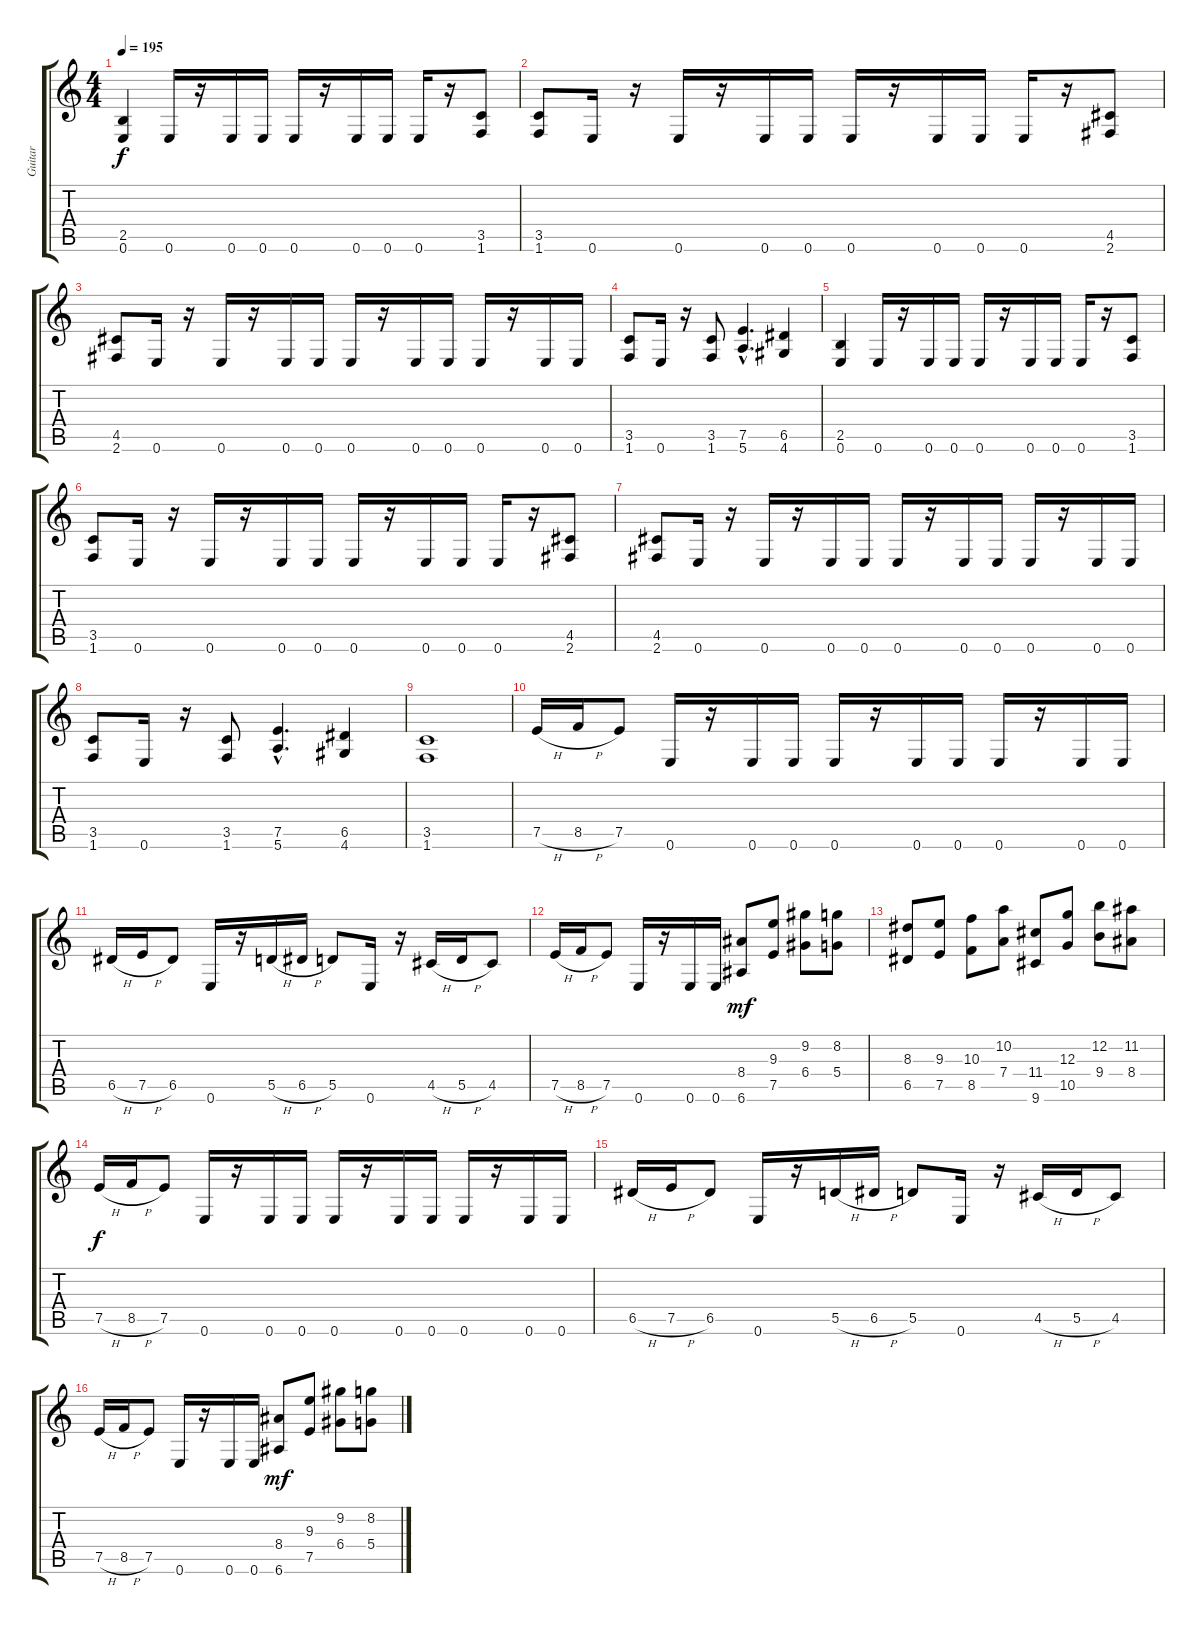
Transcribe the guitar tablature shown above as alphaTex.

\track ("Guitar" "Guitar") {instrument overdrivenguitar}
\staff {score tabs}
\tuning (E4 B3 G3 D3 A2 E2) {hide}
\ts (4 4)
\tempo 195
\clef g2
\ks c
(2.5 0.6).4{dy f instrument overdrivenguitar} 0.6.16 r.16 0.6.16 0.6.16 0.6.16 r.16 0.6.16 0.6.16 0.6.16 r.16 (3.5 1.6).8 |
(3.5 1.6).8 0.6.16 r.16 0.6.16 r.16 0.6.16 0.6.16 0.6.16 r.16 0.6.16 0.6.16 0.6.16 r.16 (4.5 2.6).8 |
(4.5 2.6).8 0.6.16 r.16 0.6.16 r.16 0.6.16 0.6.16 0.6.16 r.16 0.6.16 0.6.16 0.6.16 r.16 0.6.16 0.6.16 |
(3.5 1.6).8 0.6.16 r.16 (3.5 1.6).8 (7.5{hac} 5.6{hac}).4{d} (6.5 4.6).4 |
(2.5 0.6).4 0.6.16 r.16 0.6.16 0.6.16 0.6.16 r.16 0.6.16 0.6.16 0.6.16 r.16 (3.5 1.6).8 |
(3.5 1.6).8 0.6.16 r.16 0.6.16 r.16 0.6.16 0.6.16 0.6.16 r.16 0.6.16 0.6.16 0.6.16 r.16 (4.5 2.6).8 |
(4.5 2.6).8 0.6.16 r.16 0.6.16 r.16 0.6.16 0.6.16 0.6.16 r.16 0.6.16 0.6.16 0.6.16 r.16 0.6.16 0.6.16 |
(3.5 1.6).8 0.6.16 r.16 (3.5 1.6).8 (7.5{hac} 5.6{hac}).4{d} (6.5 4.6).4 |
(3.5 1.6).1 |
7.5{h}.16 8.5{h}.16 7.5.8 0.6.16 r.16 0.6.16 0.6.16 0.6.16 r.16 0.6.16 0.6.16 0.6.16 r.16 0.6.16 0.6.16 |
6.5{h}.16 7.5{h}.16 6.5.8 0.6.16 r.16 5.5{h}.16 6.5{h}.16 5.5.8 0.6.16 r.16 4.5{h}.16 5.5{h}.16 4.5.8 |
7.5{h}.16 8.5{h}.16 7.5.8 0.6.16 r.16 0.6.16 0.6.16 (8.4 6.6).8{dy mf} (9.3 7.5).8 (9.2 6.4).8 (8.2 5.4).8 |
(8.3 6.5).8 (9.3 7.5).8 (10.3 8.5).8 (10.2 7.4).8 (11.4 9.6).8 (12.3 10.5).8 (12.2 9.4).8 (11.2 8.4).8 |
7.5{h}.16{dy f} 8.5{h}.16 7.5.8 0.6.16 r.16 0.6.16 0.6.16 0.6.16 r.16 0.6.16 0.6.16 0.6.16 r.16 0.6.16 0.6.16 |
6.5{h}.16 7.5{h}.16 6.5.8 0.6.16 r.16 5.5{h}.16 6.5{h}.16 5.5.8 0.6.16 r.16 4.5{h}.16 5.5{h}.16 4.5.8 |
7.5{h}.16 8.5{h}.16 7.5.8 0.6.16 r.16 0.6.16 0.6.16 (8.4 6.6).8{dy mf} (9.3 7.5).8 (9.2 6.4).8 (8.2 5.4).8
